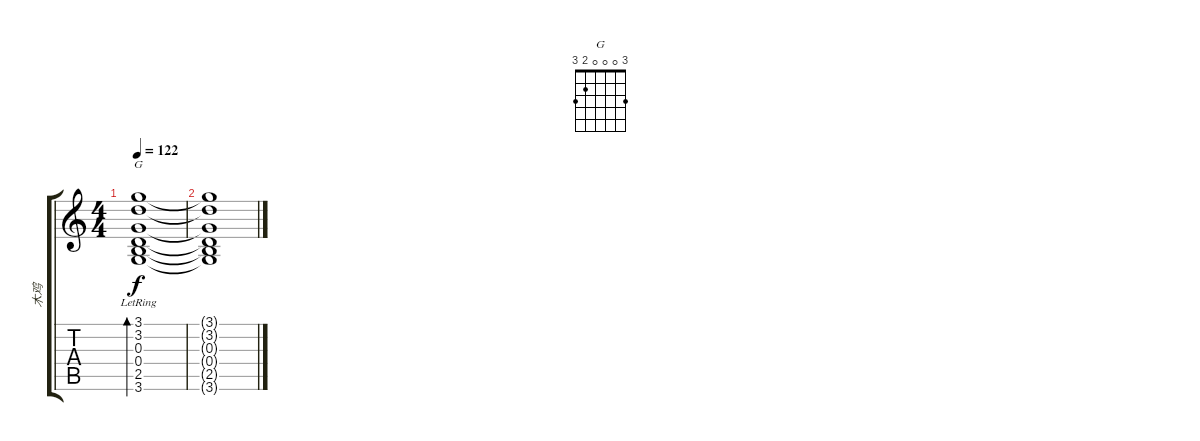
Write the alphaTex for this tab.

\track ("木鸡" "木鸡") {instrument acousticguitarsteel}
\staff {score tabs}
\tuning (E4 B3 G3 D3 A2 E2) {hide}
\chord ("G" 3 0 0 0 2 3)
\ts (4 4)
\tempo 122
\clef g2
\ks c
(3.1{lr} 3.2{lr} 0.3{lr} 0.4{lr} 2.5{lr} 3.6{lr}).1{bd 240 ch "G" dy f} |
(3.1{t} 3.2{t} 0.3{t} 0.4{t} 2.5{t} 3.6{t}).1
